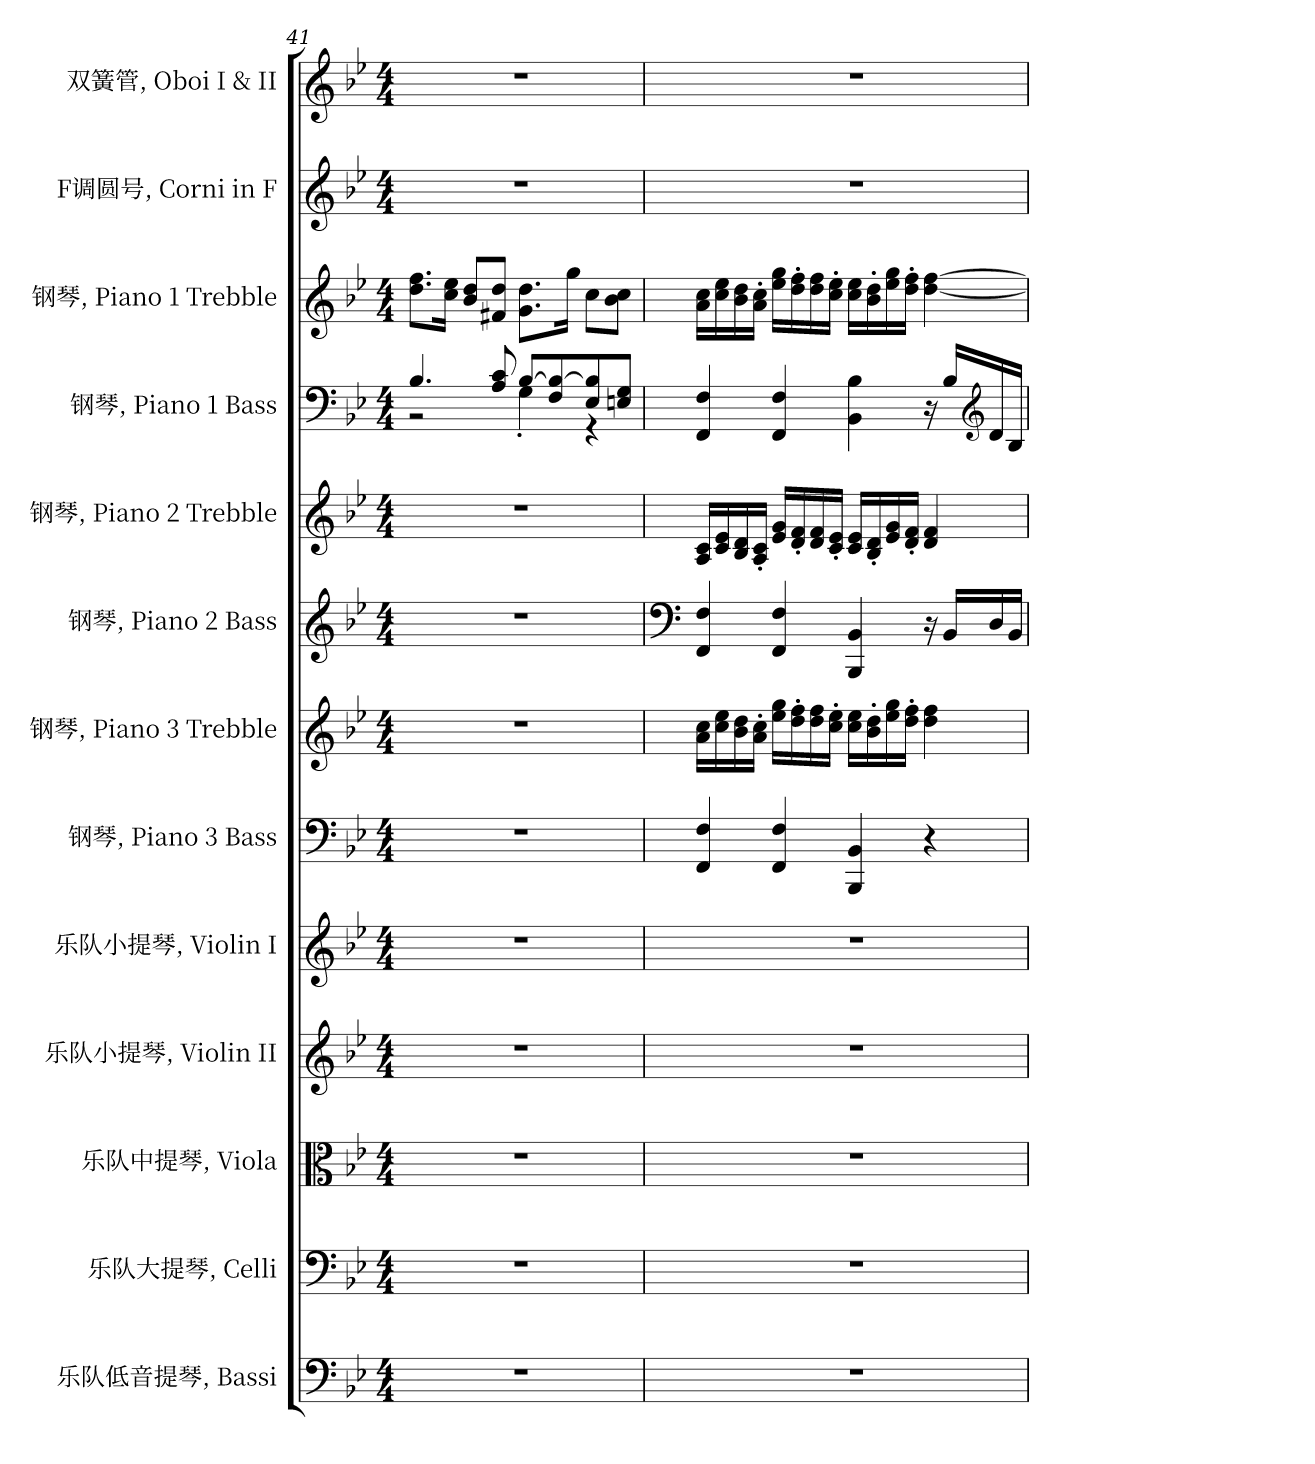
**kern	**kern	**kern	**kern	**kern	**kern	**kern	**kern	**kern	**kern	**kern	**kern	**kern
*part13	*part12	*part11	*part10	*part9	*part8	*part7	*part6	*part5	*part4	*part3	*part2	*part1
*staff13	*staff12	*staff11	*staff10	*staff9	*staff8	*staff7	*staff6	*staff5	*staff4	*staff3	*staff2	*staff1
*I"乐队低音提琴, Bassi	*I"乐队大提琴, Celli	*I"乐队中提琴, Viola	*I"乐队小提琴, Violin II	*I"乐队小提琴, Violin I	*I"钢琴, Piano 3 Bass	*I"钢琴, Piano 3 Trebble	*I"钢琴, Piano 2 Bass	*I"钢琴, Piano 2 Trebble	*I"钢琴, Piano 1 Bass	*I"钢琴, Piano 1 Trebble	*I"F调圆号, Corni in F	*I"双簧管, Oboi I &amp; II
*	*	*	*	*	*I'Pno.	*I'Pno.	*I'Pno.	*I'Pno.	*I'Pno.	*I'Pno.	*	*I'Ob.
!!LO:PB:g=z
*clefF4	*clefF4	*clefC3	*clefG2	*clefG2	*clefF4	*clefG2	*clefG2	*clefG2	*clefF4	*clefG2	*clefG2	*clefG2
*ITrd7c12	*	*	*	*	*	*	*	*	*	*	*ITrd4c7	*
*k[b-e-]	*k[b-e-]	*k[b-e-]	*k[b-e-]	*k[b-e-]	*k[b-e-]	*k[b-e-]	*k[b-e-]	*k[b-e-]	*k[b-e-]	*k[b-e-]	*k[b-e-a-]	*k[b-e-]
*M4/4	*M4/4	*M4/4	*M4/4	*M4/4	*M4/4	*M4/4	*M4/4	*M4/4	*M4/4	*M4/4	*M4/4	*M4/4
=41	=41	=41	=41	=41	=41	=41	=41	=41	=41	=41	=41	=41
*	*	*	*	*	*	*	*	*	*^	*	*	*
1r	1r	1r	1r	1r	1r	1r	1r	1r	4.B-/	2r	8.dd\ 8.ff\L	1r	1r
.	.	.	.	.	.	.	.	.	.	.	16cc\ 16ee-\Jk	.	.
.	.	.	.	.	.	.	.	.	.	.	8b-/ 8dd/L	.	.
.	.	.	.	.	.	.	.	.	8A/ 8c/	.	8f#X/ 8dd/J	.	.
.	.	.	.	.	.	.	.	.	[8B-/L	4G'\	8.g\ 8.dd\L	.	.
.	.	.	.	.	.	.	.	.	8F/ 8B-/_	.	.	.	.
.	.	.	.	.	.	.	.	.	.	.	16gg\Jk	.	.
.	.	.	.	.	.	.	.	.	8E-/ 8B-/]	4r	8cc\L	.	.
.	.	.	.	.	.	.	.	.	8En/ 8G/J	.	8b-\ 8cc\J	.	.
*	*	*	*	*	*	*	*	*	*v	*v	*	*	*
=42	=42	=42	=42	=42	=42	=42	=42	=42	=42	=42	=42	=42
*	*	*	*	*	*	*	*clefF4	*	*	*	*	*
1r	1r	1r	1r	1r	4FF/ 4F/	16a\ 16cc\LL	4FF/ 4F/	16A/ 16c/LL	4FF/ 4F/	16a\ 16cc\LL	1r	1r
.	.	.	.	.	.	16cc\ 16ee-\	.	16c/ 16e-/	.	16cc\ 16ee-\	.	.
.	.	.	.	.	.	16b-\ 16dd\	.	16B-/ 16d/	.	16b-\ 16dd\	.	.
.	.	.	.	.	.	16a\' 16cc\'JJ	.	16A/' 16c/'JJ	.	16a\' 16cc\'JJ	.	.
.	.	.	.	.	4FF/ 4F/	16ee-\ 16gg\LL	4FF/ 4F/	16e-/ 16g/LL	4FF/ 4F/	16ee-\ 16gg\LL	.	.
.	.	.	.	.	.	16dd\' 16ff\'	.	16d/' 16f/'	.	16dd\' 16ff\'	.	.
.	.	.	.	.	.	16dd\ 16ff\	.	16d/ 16f/	.	16dd\ 16ff\	.	.
.	.	.	.	.	.	16cc\' 16ee-\'JJ	.	16c/' 16e-/'JJ	.	16cc\' 16ee-\'JJ	.	.
.	.	.	.	.	4BBB-/ 4BB-/	16cc\ 16ee-\LL	4BBB-/ 4BB-/	16c/ 16e-/LL	4BB-\ 4B-\	16cc\ 16ee-\LL	.	.
.	.	.	.	.	.	16b-\' 16dd\'	.	16B-/' 16d/'	.	16b-\' 16dd\'	.	.
.	.	.	.	.	.	16ee-\ 16gg\	.	16e-/ 16g/	.	16ee-\ 16gg\	.	.
.	.	.	.	.	.	16dd\' 16ff\'JJ	.	16d/' 16f/'JJ	.	16dd\' 16ff\'JJ	.	.
.	.	.	.	.	4r	4dd\ 4ff\	16r	4d/ 4f/	16r	[4dd\ [4ff\	.	.
.	.	.	.	.	.	.	16BB-/LL	.	16B-/LL	.	.	.
*	*	*	*	*	*	*	*	*	*clefG2	*	*	*
.	.	.	.	.	.	.	16D/	.	16d/	.	.	.
.	.	.	.	.	.	.	16BB-/JJ	.	16B-/JJ	.	.	.
=	=	=	=	=	=	=	=	=	=	=	=	=
*-	*-	*-	*-	*-	*-	*-	*-	*-	*-	*-	*-	*-
